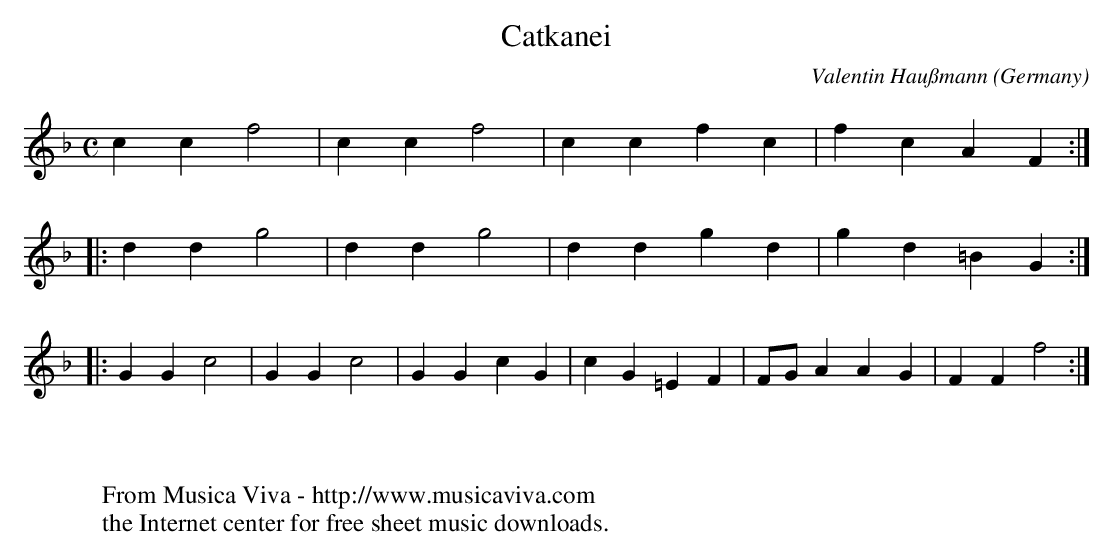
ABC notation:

X:1
T:Catkanei
C:Valentin Hau\ssmann
O:Germany
M:C
L:1/4
K:F
ccf2|ccf2|ccfc|fcAF:|
|:ddg2|ddg2|ddgd|gd=BG:|
|:GGc2|GGc2|GGcG|cG=EF|F/G/AAG|FFf2:|
W:
W:
W:  From Musica Viva - http://www.musicaviva.com
W:  the Internet center for free sheet music downloads.
